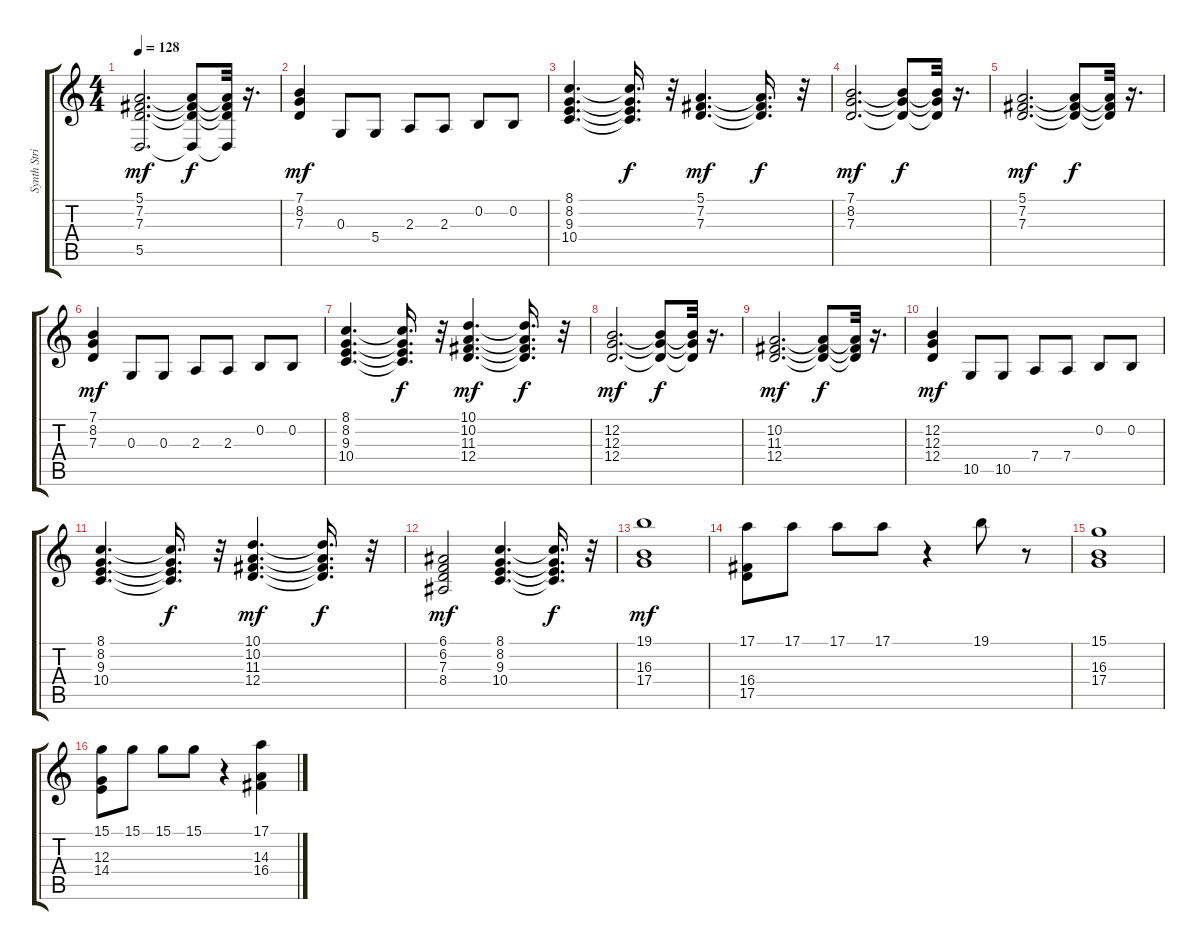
\track ("Synth Strings 1" "Synth Stri") {instrument synthstrings1}
\staff {score tabs}
\tuning (E4 B3 G3 D3 A2 E2) {hide}
\ts (4 4)
\tempo 128
\clef g2
\ks c
(5.1 7.2 7.3 5.5).2{d dy mf} (5.1{t} 7.2{t} 7.3{t} 5.5{t}).8{dy f} (5.1{t} 7.2{t} 7.3{t} 5.5{t}).32 r.16{d} |
(7.1 8.2 7.3).4{dy mf} 0.3.8 5.4.8 2.3.8 2.3.8 0.2.8 0.2.8 |
(8.1 8.2 9.3 10.4).4{d} (8.1{t} 8.2{t} 9.3{t} 10.4{t}).16{d dy f} r.32 (5.1 7.2 7.3).4{d dy mf} (5.1{t} 7.2{t} 7.3{t}).16{d dy f} r.32 |
(7.1 8.2 7.3).2{d dy mf} (7.1{t} 8.2{t} 7.3{t}).8{dy f} (7.1{t} 8.2{t} 7.3{t}).32 r.16{d} |
(5.1 7.2 7.3).2{d dy mf} (5.1{t} 7.2{t} 7.3{t}).8{dy f} (5.1{t} 7.2{t} 7.3{t}).32 r.16{d} |
(7.1 8.2 7.3).4{dy mf} 0.3.8 0.3.8 2.3.8 2.3.8 0.2.8 0.2.8 |
(8.1 8.2 9.3 10.4).4{d} (8.1{t} 8.2{t} 9.3{t} 10.4{t}).16{d dy f} r.32 (10.1 10.2 11.3 12.4).4{d dy mf} (10.1{t} 10.2{t} 11.3{t} 12.4{t}).16{d dy f} r.32 |
(12.2 12.3 12.4).2{d dy mf} (12.2{t} 12.3{t} 12.4{t}).8{dy f} (12.2{t} 12.3{t} 12.4{t}).32 r.16{d} |
(10.2 11.3 12.4).2{d dy mf} (10.2{t} 11.3{t} 12.4{t}).8{dy f} (10.2{t} 11.3{t} 12.4{t}).32 r.16{d} |
(12.2 12.3 12.4).4{dy mf} 10.5.8 10.5.8 7.4.8 7.4.8 0.2.8 0.2.8 |
(8.1 8.2 9.3 10.4).4{d} (8.1{t} 8.2{t} 9.3{t} 10.4{t}).16{d dy f} r.32 (10.1 10.2 11.3 12.4).4{d dy mf} (10.1{t} 10.2{t} 11.3{t} 12.4{t}).16{d dy f} r.32 |
(6.1 6.2 7.3 8.4).2{dy mf} (8.1 8.2 9.3 10.4).4{d} (8.1{t} 8.2{t} 9.3{t} 10.4{t}).16{d dy f} r.32 |
(19.1 16.3 17.4).1{dy mf} |
(17.1 16.4 17.5).8 17.1.8 17.1.8 17.1.8 r.4 19.1.8 r.8 |
(15.1 16.3 17.4).1 |
(15.1 12.3 14.4).8 15.1.8 15.1.8 15.1.8 r.4 (17.1 14.3 16.4).4
